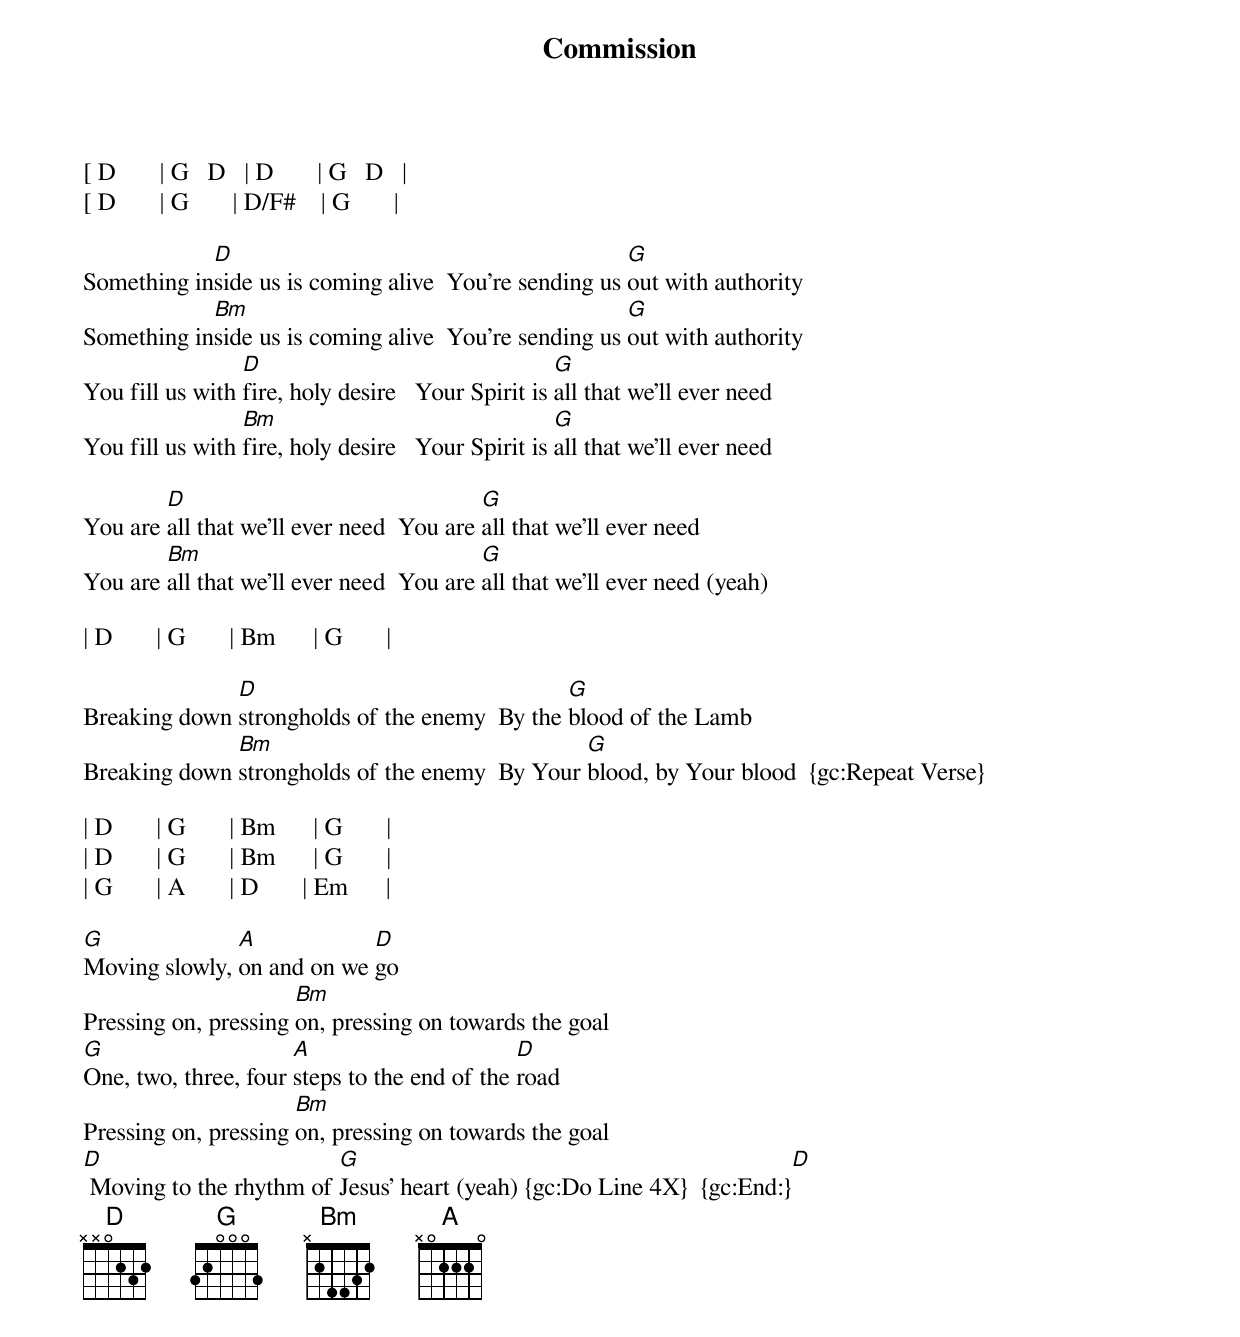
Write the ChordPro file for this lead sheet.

{title: Commission}
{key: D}
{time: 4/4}
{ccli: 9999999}
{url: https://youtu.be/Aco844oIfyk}
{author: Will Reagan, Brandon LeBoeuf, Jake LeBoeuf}
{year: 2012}
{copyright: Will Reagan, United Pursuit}

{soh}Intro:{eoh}
[ D       | G   D   | D       | G   D   |
[ D       | G       | D/F#    | G       |

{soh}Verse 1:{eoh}
Something in[D]side us is coming alive  You're sending us [G]out with authority
Something in[Bm]side us is coming alive  You're sending us [G]out with authority
You fill us with [D]fire, holy desire   Your Spirit is [G]all that we'll ever need
You fill us with [Bm]fire, holy desire   Your Spirit is [G]all that we'll ever need

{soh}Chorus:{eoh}
You are [D]all that we'll ever need  You are [G]all that we'll ever need
You are [Bm]all that we'll ever need  You are [G]all that we'll ever need (yeah)

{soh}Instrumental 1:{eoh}
| D       | G       | Bm      | G       |

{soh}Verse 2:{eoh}
Breaking down [D]strongholds of the enemy  By the [G]blood of the Lamb
Breaking down [Bm]strongholds of the enemy  By Your [G]blood, by Your blood  {gc:Repeat Verse}

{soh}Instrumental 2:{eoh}
| D       | G       | Bm      | G       |
| D       | G       | Bm      | G       |
| G       | A       | D       | Em      |

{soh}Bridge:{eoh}
[G]Moving slowly, [A]on and on we [D]go
Pressing on, pressing [Bm]on, pressing on towards the goal
[G]One, two, three, four [A]steps to the end of the [D]road
Pressing on, pressing [Bm]on, pressing on towards the goal
[D] Moving to the rhythm of [G]Jesus' heart (yeah) {gc:Do Line 4X}  {gc:End:}[D]
